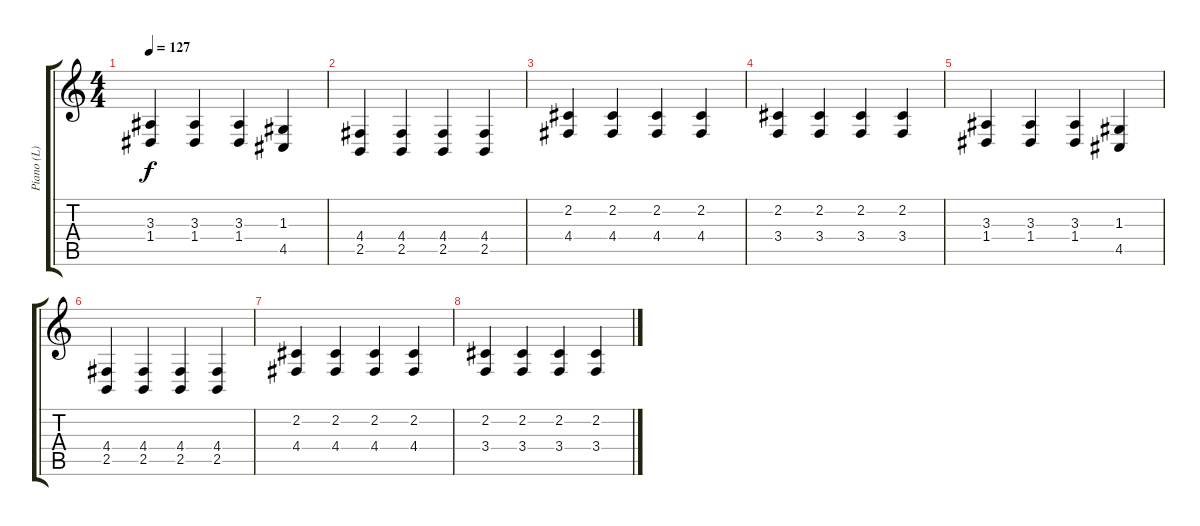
\track ("Piano (L)" "Piano (L)") {instrument acousticgrandpiano}
\staff {score tabs}
\tuning (E4 B3 G3 D3 A2 E2) {hide}
\ts (4 4)
\tempo 127
\clef g2
\ks c
(3.3 1.4).4{dy f} (3.3 1.4).4 (3.3 1.4).4 (1.3 4.5).4 |
(4.4 2.5).4 (4.4 2.5).4 (4.4 2.5).4 (4.4 2.5).4 |
(2.2 4.4).4 (2.2 4.4).4 (2.2 4.4).4 (2.2 4.4).4 |
(2.2 3.4).4 (2.2 3.4).4 (2.2 3.4).4 (2.2 3.4).4 |
(3.3 1.4).4 (3.3 1.4).4 (3.3 1.4).4 (1.3 4.5).4 |
(4.4 2.5).4 (4.4 2.5).4 (4.4 2.5).4 (4.4 2.5).4 |
(2.2 4.4).4 (2.2 4.4).4 (2.2 4.4).4 (2.2 4.4).4 |
(2.2 3.4).4 (2.2 3.4).4 (2.2 3.4).4 (2.2 3.4).4
